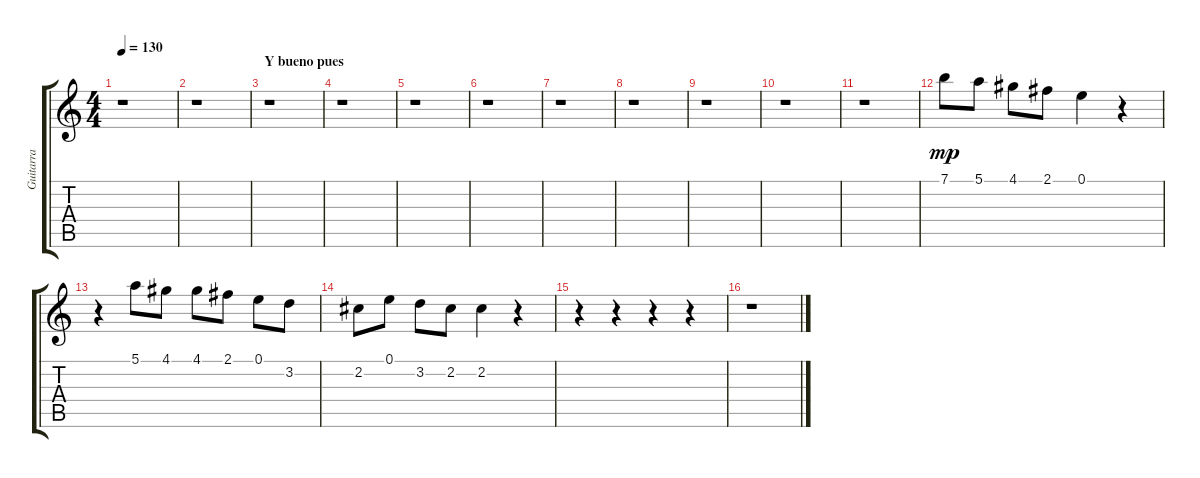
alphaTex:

\track ("Guitarra" "Guitarra") {instrument electricguitarjazz}
\staff {score tabs}
\tuning (E4 B3 G3 D3 A2 E2) {hide}
\ts (4 4)
\tempo 130
\clef g2
\ks c
r.1{dy mp} |
r.1 |
\section ("" "Y bueno pues")
r.1 |
r.1 |
r.1 |
r.1 |
r.1 |
r.1 |
r.1 |
r.1 |
r.1 |
7.1.8 5.1.8 4.1.8 2.1.8 0.1.4 r.4 |
r.4 5.1.8 4.1.8 4.1.8 2.1.8 0.1.8 3.2.8 |
2.2.8 0.1.8 3.2.8 2.2.8 2.2.4 r.4 |
r.4 r.4 r.4 r.4 |
r.1
